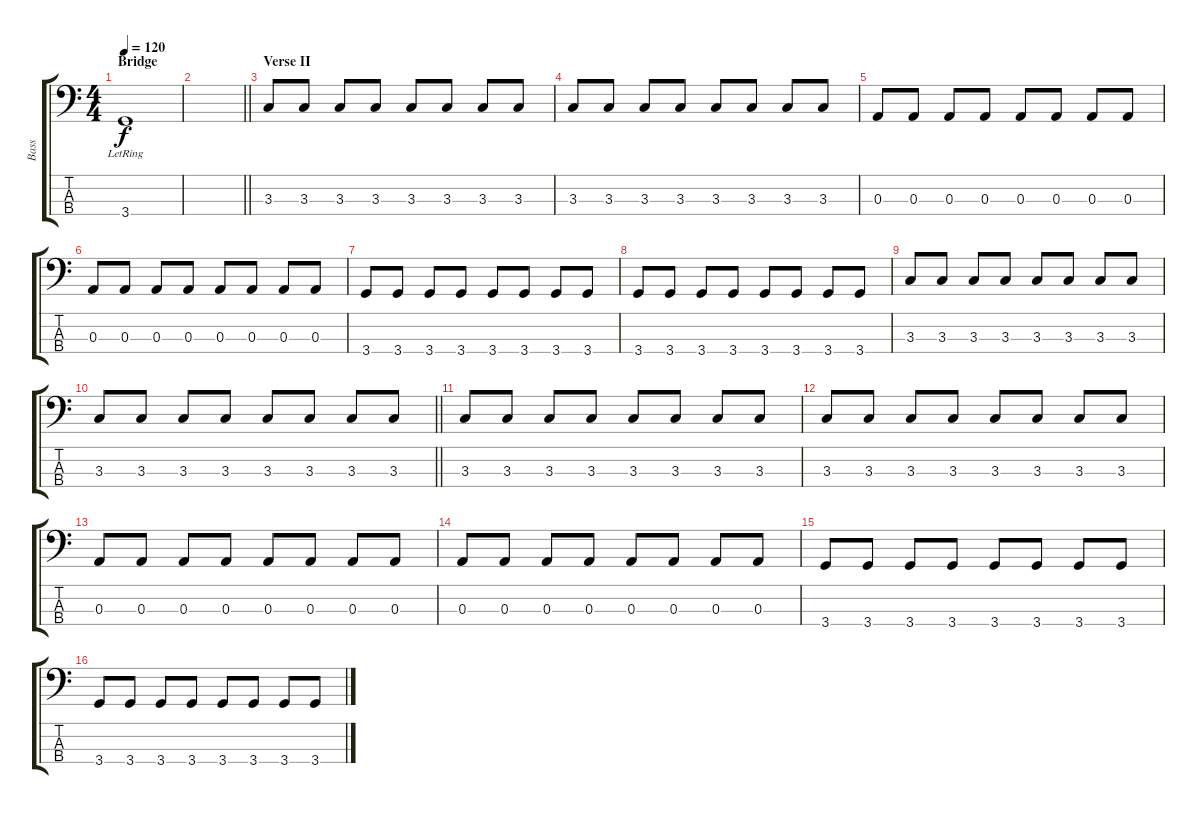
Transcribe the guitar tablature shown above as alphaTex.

\track ("Bass" "Bass") {instrument electricbassfinger}
\staff {score tabs}
\tuning (G2 D2 A1 E1) {hide}
\ts (4 4)
\section ("" "Bridge")
\tempo 120
\clef f4
\ks c
3.4{lr}.1{dy f} |
\barLineRight lightlight
|
\section ("" "Verse II")
3.3.8 3.3.8 3.3.8 3.3.8 3.3.8 3.3.8 3.3.8 3.3.8 |
3.3.8 3.3.8 3.3.8 3.3.8 3.3.8 3.3.8 3.3.8 3.3.8 |
0.3.8 0.3.8 0.3.8 0.3.8 0.3.8 0.3.8 0.3.8 0.3.8 |
0.3.8 0.3.8 0.3.8 0.3.8 0.3.8 0.3.8 0.3.8 0.3.8 |
3.4.8 3.4.8 3.4.8 3.4.8 3.4.8 3.4.8 3.4.8 3.4.8 |
3.4.8 3.4.8 3.4.8 3.4.8 3.4.8 3.4.8 3.4.8 3.4.8 |
3.3.8 3.3.8 3.3.8 3.3.8 3.3.8 3.3.8 3.3.8 3.3.8 |
\barLineRight lightlight
3.3.8 3.3.8 3.3.8 3.3.8 3.3.8 3.3.8 3.3.8 3.3.8 |
3.3.8 3.3.8 3.3.8 3.3.8 3.3.8 3.3.8 3.3.8 3.3.8 |
3.3.8 3.3.8 3.3.8 3.3.8 3.3.8 3.3.8 3.3.8 3.3.8 |
0.3.8 0.3.8 0.3.8 0.3.8 0.3.8 0.3.8 0.3.8 0.3.8 |
0.3.8 0.3.8 0.3.8 0.3.8 0.3.8 0.3.8 0.3.8 0.3.8 |
3.4.8 3.4.8 3.4.8 3.4.8 3.4.8 3.4.8 3.4.8 3.4.8 |
3.4.8 3.4.8 3.4.8 3.4.8 3.4.8 3.4.8 3.4.8 3.4.8
